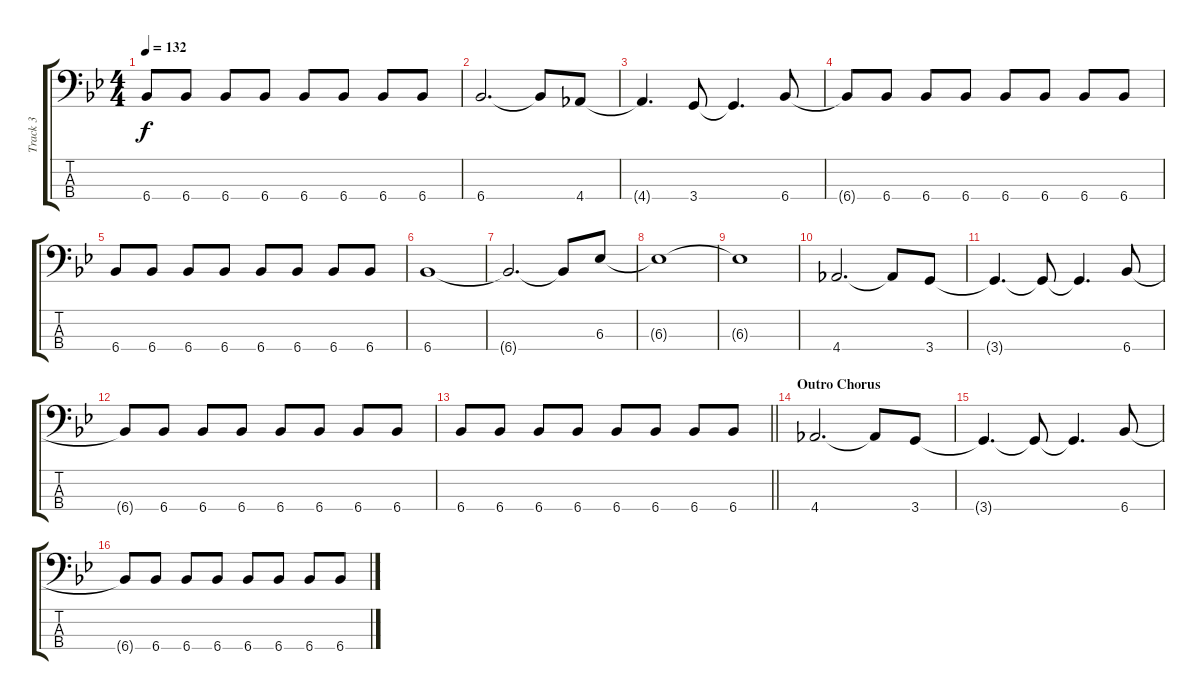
\track ("Track 3" "Track 3") {instrument electricbassfinger}
\staff {score tabs}
\tuning (G2 D2 A1 E1) {hide}
\ts (4 4)
\tempo 132
\clef f4
\ks bb
6.4.8{dy f} 6.4.8 6.4.8 6.4.8 6.4.8 6.4.8 6.4.8 6.4.8 |
6.4.2{d} 6.4{t}.8 4.4.8 |
4.4{t}.4{d} 3.4.8 3.4{t}.4{d} 6.4.8 |
6.4{t}.8 6.4.8 6.4.8 6.4.8 6.4.8 6.4.8 6.4.8 6.4.8 |
6.4.8 6.4.8 6.4.8 6.4.8 6.4.8 6.4.8 6.4.8 6.4.8 |
6.4.1 |
6.4{t}.2{d} 6.4{t}.8 6.3.8 |
6.3{t}.1 |
6.3{t}.1 |
4.4.2{d} 4.4{t}.8 3.4.8 |
3.4{t}.4{d} 3.4{t}.8 3.4{t}.4{d} 6.4.8 |
6.4{t}.8 6.4.8 6.4.8 6.4.8 6.4.8 6.4.8 6.4.8 6.4.8 |
\barLineRight lightlight
6.4.8 6.4.8 6.4.8 6.4.8 6.4.8 6.4.8 6.4.8 6.4.8 |
\section ("" "Outro Chorus")
4.4.2{d} 4.4{t}.8 3.4.8 |
3.4{t}.4{d} 3.4{t}.8 3.4{t}.4{d} 6.4.8 |
6.4{t}.8 6.4.8 6.4.8 6.4.8 6.4.8 6.4.8 6.4.8 6.4.8
